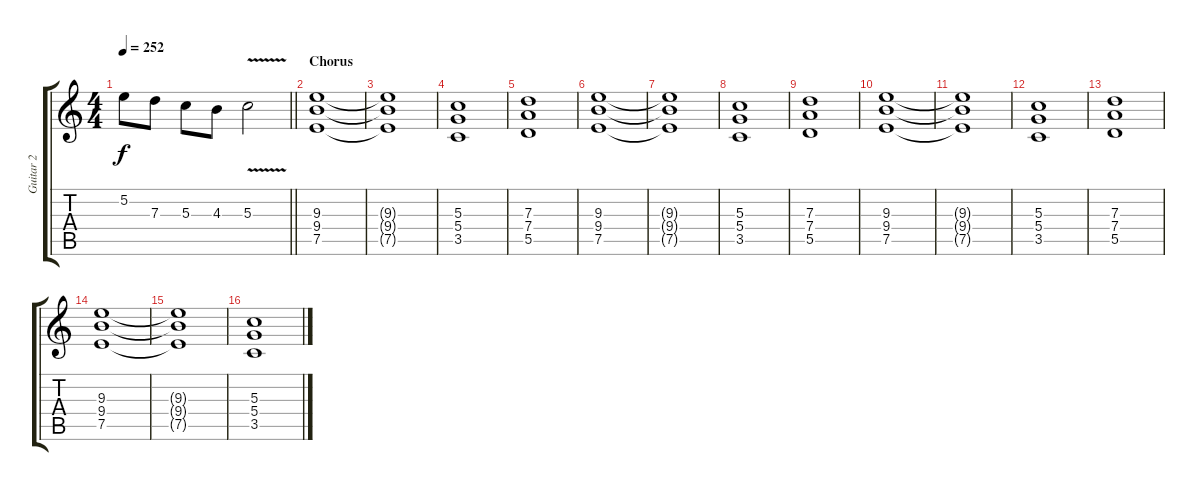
\track ("Guitar 2" "Guitar 2") {instrument distortionguitar}
\staff {score tabs}
\tuning (E4 B3 G3 D3 A2 E2) {hide}
\ts (4 4)
\tempo 252
\clef g2
\barLineRight lightlight
\ks c
5.2.8{dy f} 7.3.8 5.3.8 4.3.8 5.3{v}.2 |
\section ("" "Chorus")
(9.3 9.4 7.5).1 |
(9.3{t} 9.4{t} 7.5{t}).1 |
(5.3 5.4 3.5).1 |
(7.3 7.4 5.5).1 |
(9.3 9.4 7.5).1 |
(9.3{t} 9.4{t} 7.5{t}).1 |
(5.3 5.4 3.5).1 |
(7.3 7.4 5.5).1 |
(9.3 9.4 7.5).1 |
(9.3{t} 9.4{t} 7.5{t}).1 |
(5.3 5.4 3.5).1 |
(7.3 7.4 5.5).1 |
(9.3 9.4 7.5).1 |
(9.3{t} 9.4{t} 7.5{t}).1 |
(5.3 5.4 3.5).1
